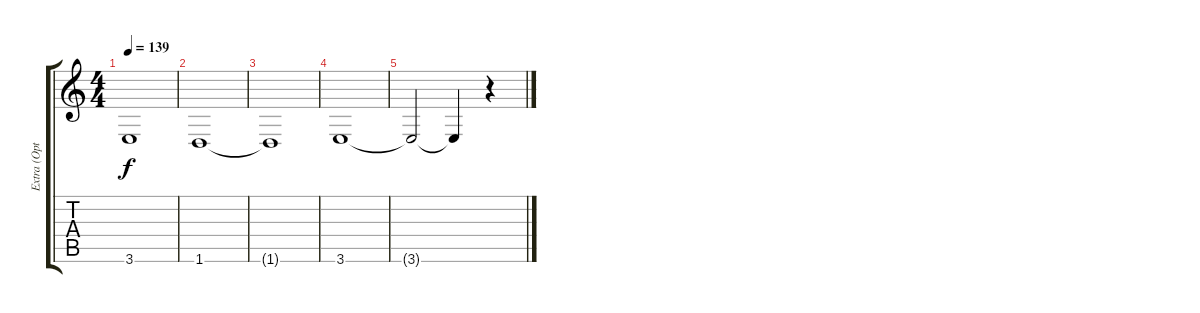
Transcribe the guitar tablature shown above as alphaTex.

\track ("Extra (Optional)" "Extra (Opt") {instrument distortionguitar}
\staff {score tabs}
\tuning (Eb4 Bb3 Gb3 Db3 Ab2 Db2) {hide}
\ts (4 4)
\tempo 139
\clef g2
\ks c
3.6.1{dy f} |
1.6.1 |
1.6{t}.1 |
3.6.1 |
3.6{t}.2 3.6{t}.4 r.4
